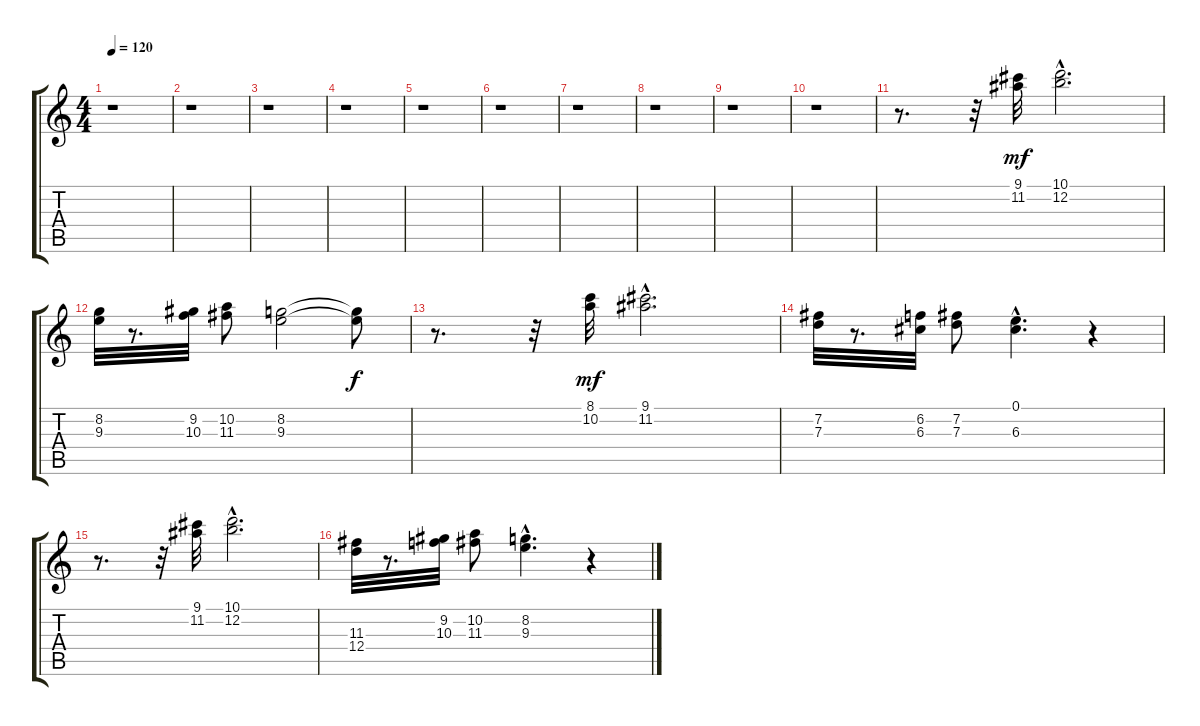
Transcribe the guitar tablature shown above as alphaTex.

\track "" {instrument distortionguitar}
\staff {score tabs}
\tuning (E4 B3 G3 D3 A2 E2) {hide}
\ts (4 4)
\tempo 120
\clef g2
\ks c
r.1{dy f} |
r.1 |
r.1 |
r.1 |
r.1 |
r.1 |
r.1 |
r.1 |
r.1 |
r.1 |
r.8{d} r.32 (9.1 11.2).32{dy mf} (10.1{hac} 12.2{hac}).2{d} |
(8.2 9.3).32 r.8{d} (9.2 10.3).32 (10.2 11.3).8 (8.2 9.3).2 (8.2{t} 9.3{t}).8{dy f} |
r.8{d} r.32 (8.1 10.2).32{dy mf} (9.1{hac} 11.2{hac}).2{d} |
(7.2 7.3).32 r.8{d} (6.2 6.3).32 (7.2 7.3).8 (0.1{hac} 6.3{hac}).4{d} r.4 |
r.8{d} r.32 (9.1 11.2).32 (10.1{hac} 12.2{hac}).2{d} |
(11.3 12.4).32 r.8{d} (9.2 10.3).32 (10.2 11.3).8 (8.2{hac} 9.3{hac}).4{d} r.4
